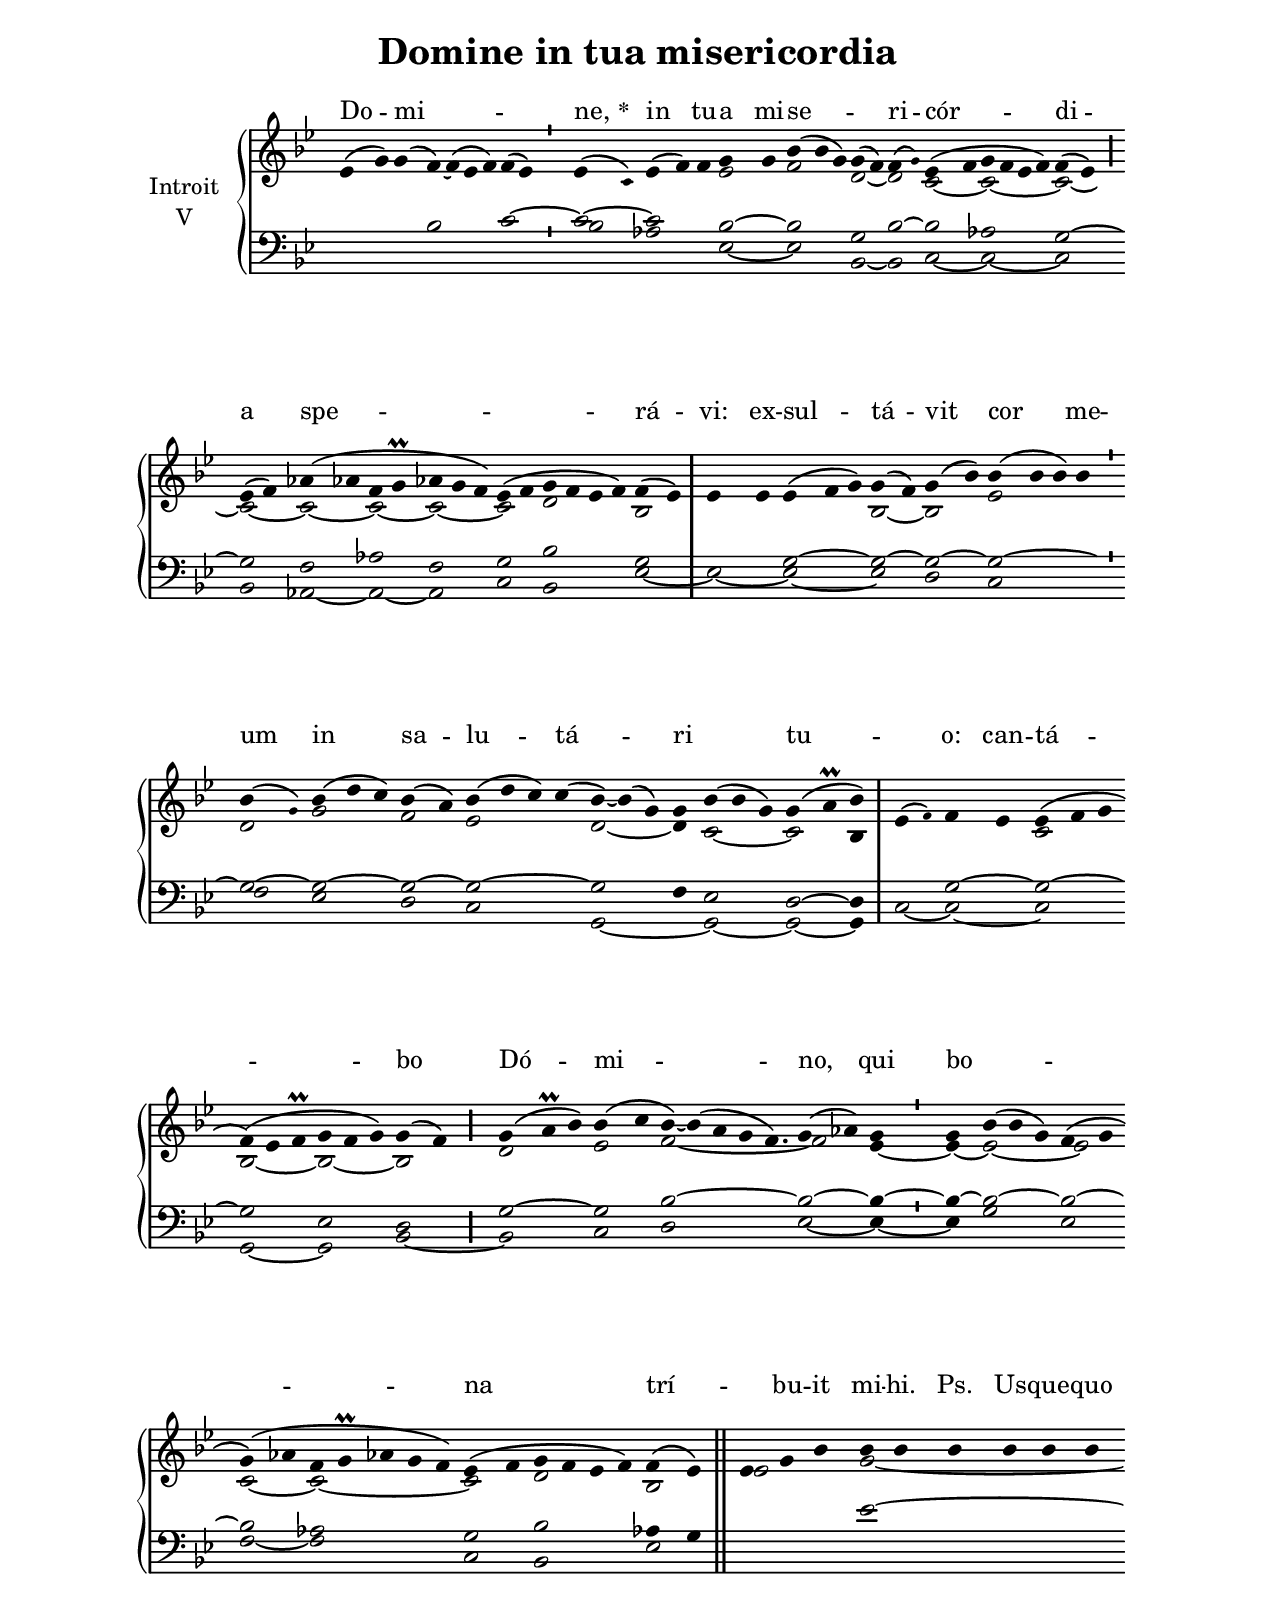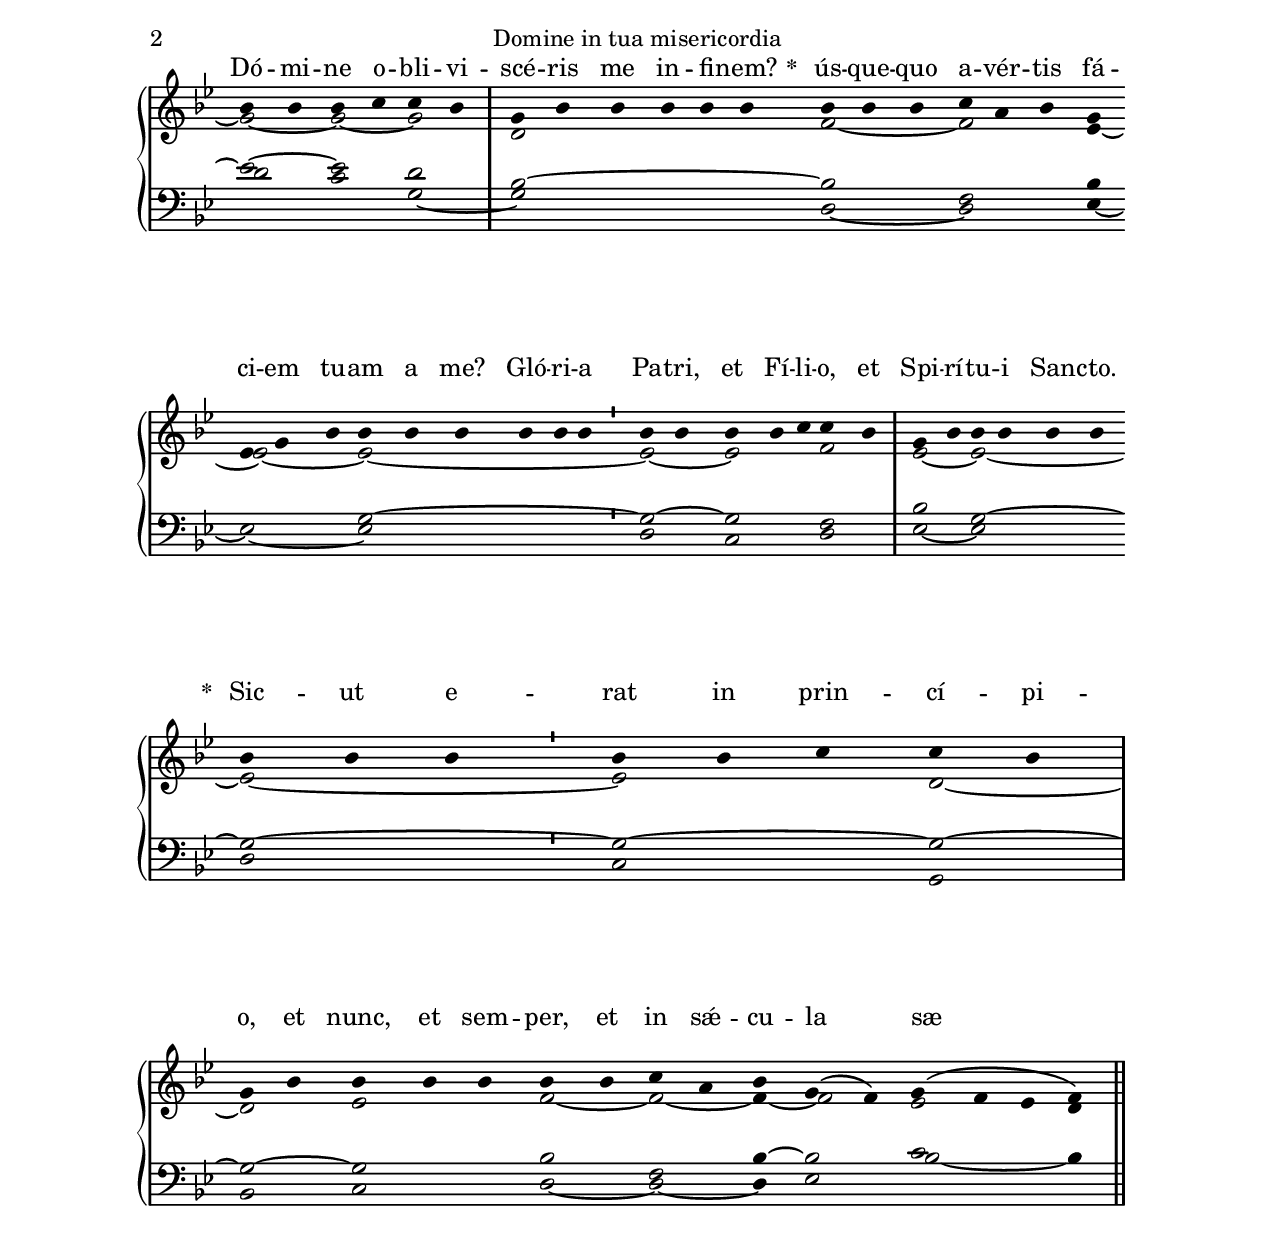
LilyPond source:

\version "2.18"
\include "gregorian.ly"
\include "noh2.ily"


%Page reference: page ii.110
%(volume.page)

global = {
 \key f \mixolydian
 \cadenzaOn 
}

\header {
  title = \markup \center-column {"Domine in tua misericordia" \vspace #1 }
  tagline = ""
  composer = ""
}

\paper {
 #(include-special-characters)
  oddHeaderMarkup = \markup \fill-line {
    \line {}
    \center-column {
      \on-the-fly #first-page     " "
      \on-the-fly #not-first-page "Domine in tua misericordia"
    }
    \line { \on-the-fly #print-page-number-check-first \fromproperty #'page:page-number-string }
  }
  evenHeaderMarkup = \markup \fill-line {
    \line { \on-the-fly #print-page-number-check-first \fromproperty #'page:page-number-string }
    \center-column { "Domine in tua misericordia" }
    \line {}
  }
}

chantText = \lyricmode {
Do -- mi -- _ ne, 
\set stanza = " * " in tu -- a mi -- se -- _ ri -- cór -- di -- a 
spe -- _ rá -- vi: 
ex -- sul -- tá -- vit cor me -- um in sa -- lu -- tá -- ri _ tu -- _ o: 
can -- tá -- bo Dó -- mi -- no, 
qui bo -- _ _ na trí -- _ bu -- it mi -- hi. Ps. 
Us -- que -- quo Dó -- mi -- ne o -- bli -- vi -- scé -- ris me in -- fi -- nem? 
\set stanza = " * " 
ús -- que -- quo a -- vér -- tis fá -- ci -- em tu -- am a me? 
Gló -- ri -- a Pa -- tri, et Fí -- li -- o, et Spi -- rí -- tu -- i San -- cto. 
\set stanza = " * " 
Sic -- ut e -- rat in prin -- cí -- pi -- o, et nunc, et sem -- per, 
et in sǽ -- cu -- la sæ -- cu -- ló -- rum. A -- men. _ }

chantMusic = {
\tieDown   ees'4 ( g'4) g'4 ( f'4) ~ f'4 ( ees'4 f'4) f'4 ( ees'4) \divisioMinima
 ees'4 ( \once \tweak #'font-size #-4 c' ) ees'4 ( f'4) f'4 g'4 g'4 bes'4 ( bes'4 g'4) g'4 ( f'4) f'4 ( \once \tweak #'font-size #-4 g' ) ees'4 ( f'4 g'4 f'4 ees'4 f'4) f'4 ( ees'4) \divisioMaior \forceBreak

  ees'4 ( f'4) aes'4 ( aes'4 f'4 g'\prall aes'4 g'4 f'4) ees'4 ( f'4 g'4 f'4 ees'4 f'4) f'4 ( ees'4) \divisioMaxima
 ees'4 ees'4 ees'4 ( f'4 g'4) g'4 ( f'4) g'4 ( bes'4) bes'4 ( bes'4 bes'4) bes'4 \divisioMinima \forceBreak

 bes'4 ( \once \tweak #'font-size #-4 g' ) bes'4 ( d''4 c''4) bes'4 ( a'4) bes'4 ( d''4 c''4) c''4 ( bes'4) ~ bes'4 ( g'4) g'4 bes'4 ( bes'4 g'4) g'4 ( a'\prall bes'4) \divisioMaxima
 ees'4 ( \once \tweak #'font-size #-4 f' ) f'4 ees'4 ees'4 ( f'4 g'4 \forceBreak
) f'4 ( ees'4 f'\prall g'4 f'4 g'4) g'4 ( f'4) \divisioMaior
 g'4 ( a'\prall bes'4) bes'4 ( c''4 bes'4) ~ bes'4 ( a'4 g'4 f'4.)  g'4 ( aes'4) g'4 \divisioMinima
 g'4 bes'4 ( bes'4 g'4) f'4 ( g'4 \forceBreak
)  g'4 ( aes'4 f'4 g'\prall aes'4 g'4 f'4) ees'4 ( f'4 g'4 f'4 ees'4 f'4) f'4 ( ees'4) \finalis
 ees'4 g'4 bes'4 bes'4 bes'4 bes'4 bes'4 bes'4 bes'4 \forceBreak
 bes'4 bes'4 bes'4 c''4 c''4 bes'4 \divisioMaxima
 g'4 bes'4 bes'4 bes'4 bes'4 bes'4 bes'4 bes'4 bes'4 c''4 a'4 bes'4 g'4 \finalis \forceBreak

  ees'4 g'4 bes'4 bes'4 bes'4 bes'4 bes'4 bes'4 bes'4 \divisioMinima
 bes'4 bes'4 bes'4 bes'4 c''4 c''4 bes'4 \divisioMaxima
 g'4 bes'4 bes'4 bes'4 bes'4 bes'4 \forceBreak
 bes'4 bes'4 bes'4 \divisioMinima
 bes'4 bes'4 c''4 c''4 bes'4 \divisioMaxima
 g'4 bes'4 bes'4 bes'4 bes'4 bes'4 bes'4 c''4 a'4 bes'4 g'4 ( f'4) g'4 ( f'4 ees'4 f'4) \finalis

}

altoMusic = {
r2*9/2 \divisioMinima
r2*5/2 ees'2 f'2*3/2 d'2 ~ d'2 c'2 ~ c'2*4/2 ~ c'2 ~ c'2 ~ c'2 ~ c'2 ~ c'2*3/2 ~ c'2 d'2*4/2 bes2 \divisioMaxima
r2*5/2 bes2 ~ bes2 ees'2*4/2 \divisioMinima
d'2 g'2*3/2 f'2 ees'2*4/2 d'2*3/2 ~ d'4 c'2*3/2 ~ c'2 bes4 \divisioMaxima
r2*4/2 c'2*3/2 bes2*3/2 ~ bes2*3/2 ~ bes2 \divisioMaior
d'2*3/2 ees'2 f'2*11/4 ~ f'2 ees'4 ~ \divisioMinima
ees'4 ~ ees'2*3/2 ~ ees'2 c'2 ~ c'2*5/2 ~ c'2 d'2*4/2 bes2 \finalis
ees'2*3/2 g'2*6/2 ~ g'2 ~ g'2 ~ g'2 \divisioMaxima
d'2*6/2 f'2*3/2 ~ f'2*3/2 ees'4 ~ ees'2*3/2 ~ ees'2*6/2 ~ \divisioMinima
ees'2 ~ ees'2*3/2 f'2 \divisioMaxima
ees'2 ~ ees'2*4/2 ~ ees'2*3/2 ~ \divisioMinima
ees'2*3/2 d'2 ~ \divisioMaxima
d'2 ees'2*3/2 f'2 ~ f'2 ~ f'4 ~ f'2 ees'2*3/2 d'4 \finalis
}

tenorMusic = {
r2*3/2 bes2*4/2 c'2 ~ \divisioMinima
c'2 ~ c'2*3/2 bes2 ~ bes2*3/2 g2 bes2 ~ bes2 aes2*4/2 g2 ~ g2 f2 aes2 f2*3/2 g2 bes2*4/2 g2 \divisioMaxima
r2 g2*3/2 ~ g2 ~ g2 ~ g2*4/2 ~ \divisioMinima
g2 ~ g2*3/2 ~ g2 ~ g2*4/2 ~ g2*3/2 f4 ees2*3/2 d2 ~ d4 \divisioMaxima
r2 g2 ~ g2*3/2 ~ g2*3/2 ees2*3/2 d2 \divisioMaior
g2*3/2 ~ g2 bes2*11/4 ~ bes2 ~ bes4 ~ \divisioMinima
bes4 ~ bes2*3/2 ~ bes2 ~ bes2 aes2*5/2 g2 bes2*4/2 aes4 g4 \finalis
r2*3/2 ees'2*6/2 ~ ees'2 ~ ees'2 d'2 \divisioMaxima
bes2*6/2 ~ bes2*3/2 f2*3/2 bes4 r2*3/2 g2*6/2 ~ \divisioMinima
g2 ~ g2*3/2 f2 \divisioMaxima
bes2 g2*4/2 ~ g2*3/2 ~ \divisioMinima
g2*3/2 ~ g2 ~ \divisioMaxima
g2 ~ g2*3/2 bes2 f2 bes4 ~ bes2 c'2*3/2 bes4 \finalis
}

bassMusic = {
r2*9/2 \divisioMinima
bes2 aes2*3/2 ees2 ~ ees2*3/2 bes,2 ~ bes,2 c2 ~ c2*4/2 ~ c2 bes,2 aes,2 ~ aes,2 ~ aes,2*3/2 c2 bes,2*4/2 ees2 ~ \divisioMaxima
ees2 ~ ees2*3/2 ~ ees2 d2 c2*4/2 \divisioMinima
f2 ees2*3/2 d2 c2*4/2 g,2*4/2 ~ g,2*3/2 ~ g,2 ~ g,4 \divisioMaxima
c2 ~ c2 ~ c2*3/2 g,2*3/2 ~ g,2*3/2 bes,2 ~ \divisioMaior
bes,2*3/2 c2 d2*11/4 ees2 ~ ees4 ~ \divisioMinima
ees4 g2*3/2 ees2 f2 ~ f2*5/2 c2 bes,2*4/2 ees2 \finalis
r2*9/2 d'2 c'2 g2 ~ \divisioMaxima
g2*6/2 d2*3/2 ~ d2*3/2 ees4 ~ ees2*3/2 ~ ees2*6/2 \divisioMinima
d2 c2*3/2 d2 \divisioMaxima
ees2 ~ ees2*4/2 d2*3/2 \divisioMinima
c2*3/2 g,2 \divisioMaxima
bes,2 c2*3/2 d2 ~ d2 ~ d4 ees2 bes2*3/2 ~ bes4 \finalis
}

voiceLines = {
\voiceLineStyle


}

\score{
  <<
    \new GrandStaff <<
      \set GrandStaff.autoBeaming = ##f
      \set GrandStaff.instrumentName = \markup \center-column {
        "Introit"
        "V"
      }
      \new Staff = up <<
        \new Voice = "chant" {
          \voiceOne \global \chantMusic
        }
        \new Voice {
          \voiceTwo \global \altoMusic
        }
      >>

      \new Staff = down <<
        \clef bass
        \new Voice {
          \voiceOne \global \tenorMusic
        }
        \new Voice {
          \voiceTwo \global \bassMusic
        }
	\new Voice {
        \voiceThree \global \voiceLines
        }
      >>
    >>
    \new Lyrics \lyricsto chant {
      \chantText
    }
  >>
  \layout{
  }
  \midi{
    \tempo 4 = 125
  }
}
